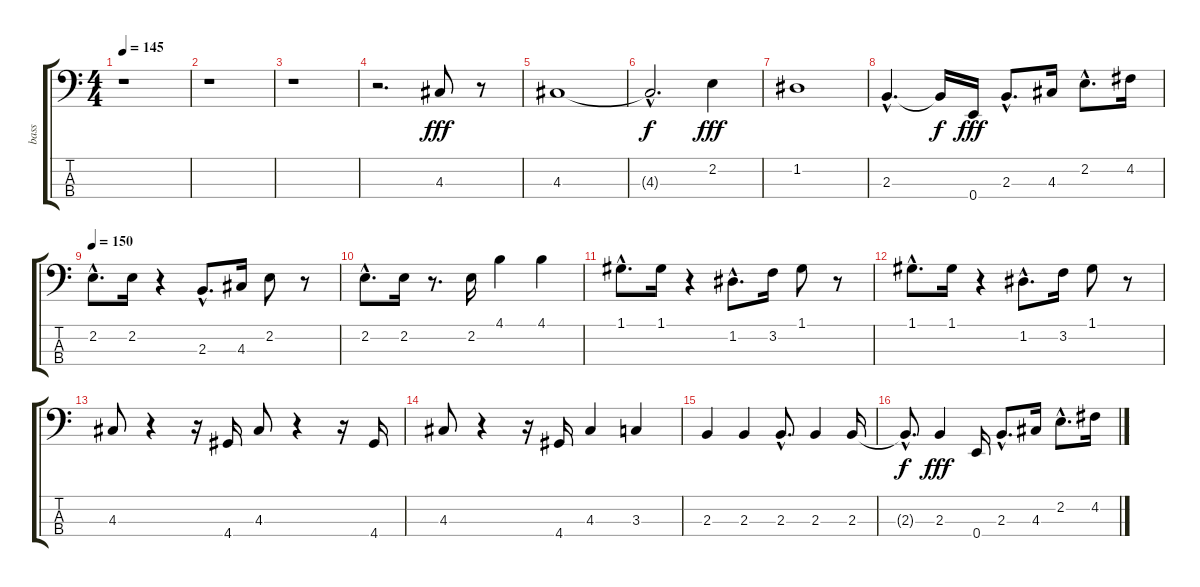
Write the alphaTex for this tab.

\track ("bass" "bass") {instrument electricbassfinger}
\staff {score tabs}
\tuning (G2 D2 A1 E1) {hide}
\ts (4 4)
\tempo 145
\clef f4
\ks c
r.1{dy fff instrument electricbassfinger} |
r.1 |
r.1 |
r.2{d} 4.3.8 r.8 |
4.3.1 |
4.3{hac t}.2{d dy f} 2.2.4{dy fff} |
1.2.1 |
2.3{hac}.4{d} 2.3{t}.16{dy f} 0.4.16{dy fff} 2.3{hac}.8{d} 4.3.16 2.2{hac}.8{d} 4.2.16 |
\tempo 150
2.2{hac}.8{d} 2.2.16 r.4 2.3{hac}.8{d} 4.3.16 2.2.8 r.8 |
2.2{hac}.8{d} 2.2.16 r.8{d} 2.2.16 4.1.4 4.1.4 |
1.1{hac}.8{d} 1.1.16 r.4 1.2{hac}.8{d} 3.2.16 1.1.8 r.8 |
1.1{hac}.8{d} 1.1.16 r.4 1.2{hac}.8{d} 3.2.16 1.1.8 r.8 |
4.3.8 r.4 r.16 4.4.16 4.3.8 r.4 r.16 4.4.16 |
4.3.8 r.4 r.16 4.4.16 4.3.4 3.3.4 |
2.3.4 2.3.4 2.3{hac}.8{d} 2.3.4 2.3.16 |
2.3{hac t}.8{d dy f} 2.3.4{dy fff} 0.4.16 2.3{hac}.8{d} 4.3.16 2.2{hac}.8{d} 4.2.16
